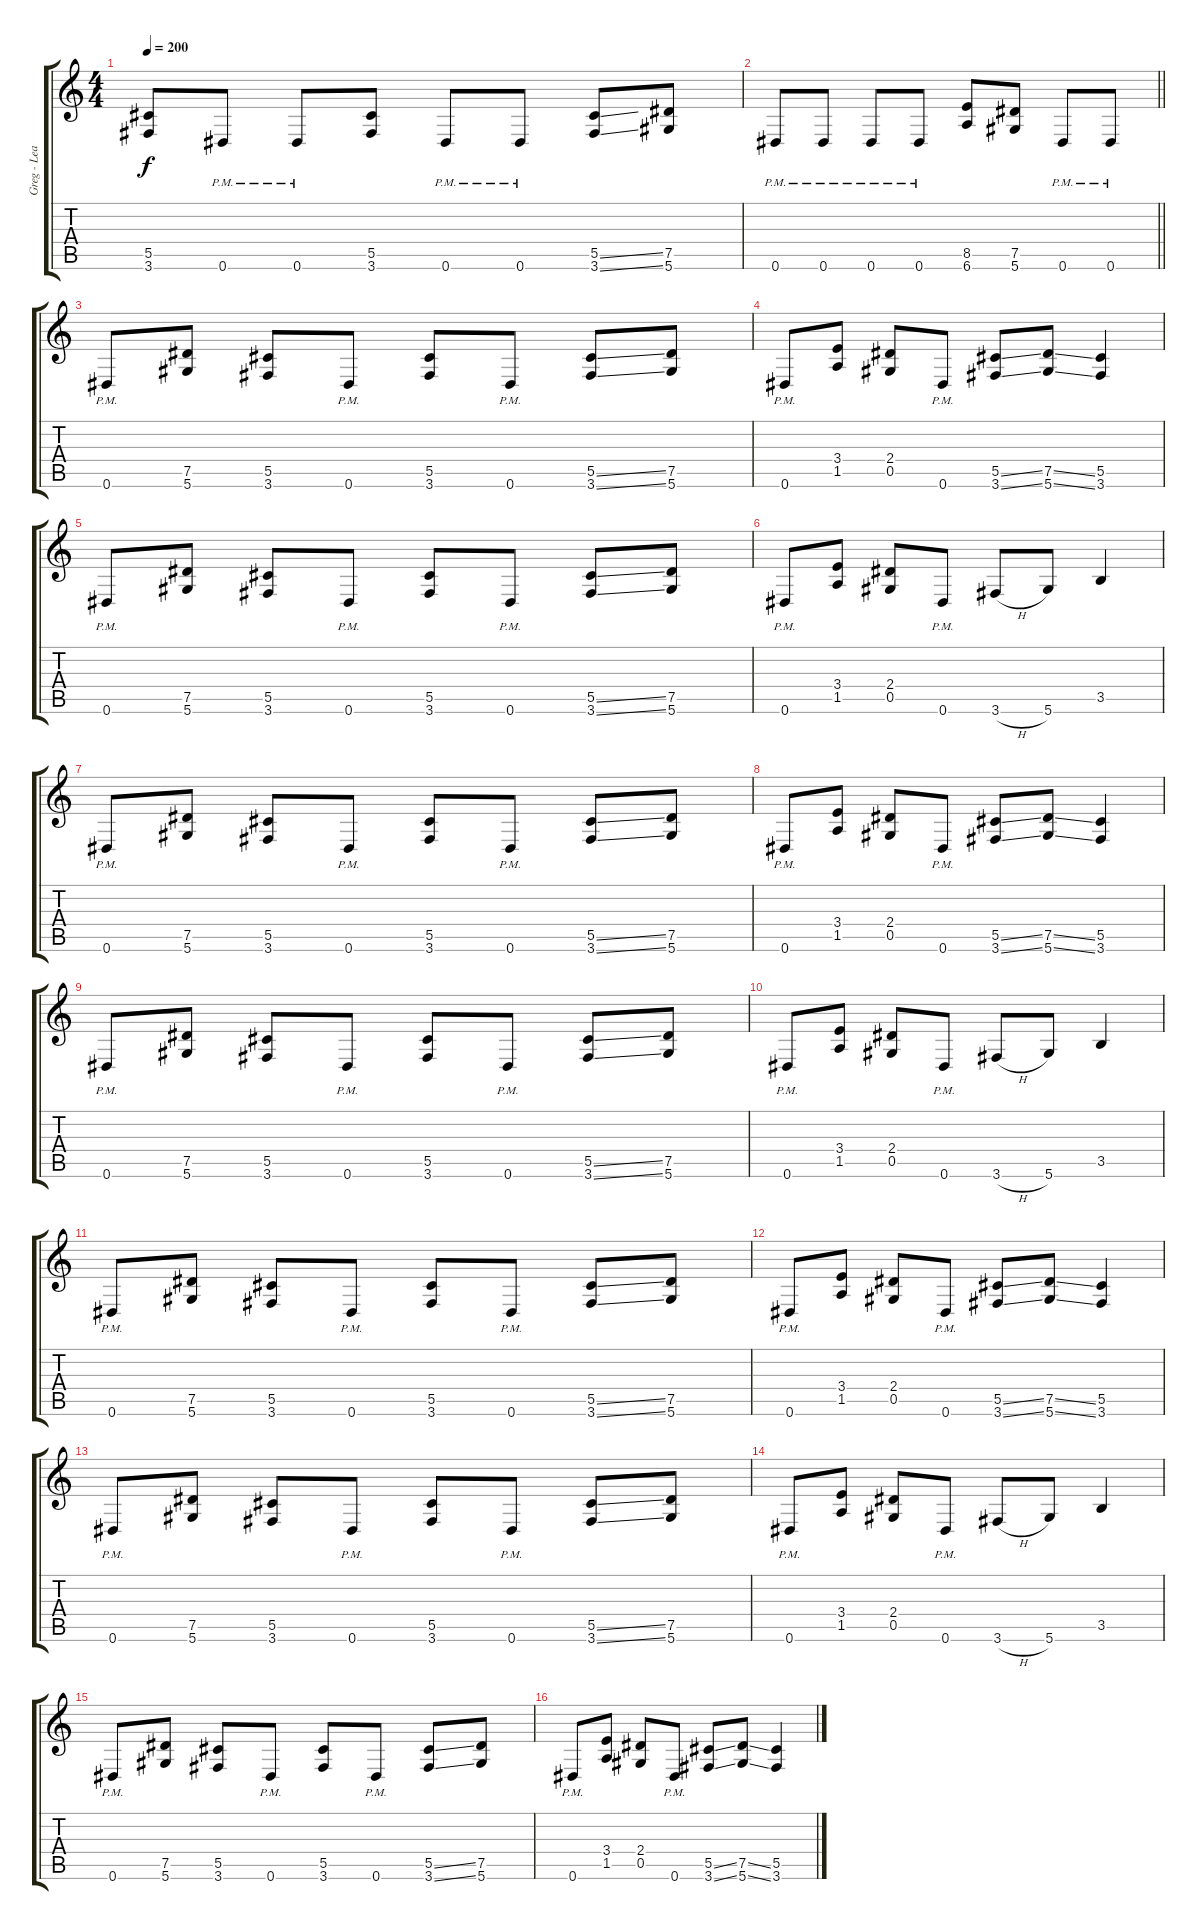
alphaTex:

\track ("Greg - Lead Guitar" "Greg - Lea") {instrument distortionguitar}
\staff {score tabs}
\tuning (Eb4 Bb3 Gb3 Db3 Ab2 Eb2) {hide}
\ts (4 4)
\tempo 200
\clef g2
\ks c
(5.5 3.6).8{dy f} 0.6{pm}.8 0.6{pm}.8 (5.5 3.6).8 0.6{pm}.8 0.6{pm}.8 (5.5{ss} 3.6{ss}).8 (7.5 5.6).8 |
\barLineRight lightlight
0.6{pm}.8 0.6{pm}.8 0.6{pm}.8 0.6{pm}.8 (8.5 6.6).8 (7.5 5.6).8 0.6{pm}.8 0.6{pm}.8 |
0.6{pm}.8 (7.5 5.6).8 (5.5 3.6).8 0.6{pm}.8 (5.5 3.6).8 0.6{pm}.8 (5.5{ss} 3.6{ss}).8 (7.5 5.6).8 |
0.6{pm}.8 (3.4 1.5).8 (2.4 0.5).8 0.6{pm}.8 (5.5{ss} 3.6{ss}).8 (7.5{ss} 5.6{ss}).8 (5.5 3.6).4 |
0.6{pm}.8 (7.5 5.6).8 (5.5 3.6).8 0.6{pm}.8 (5.5 3.6).8 0.6{pm}.8 (5.5{ss} 3.6{ss}).8 (7.5 5.6).8 |
0.6{pm}.8 (3.4 1.5).8 (2.4 0.5).8 0.6{pm}.8 3.6{h}.8 5.6.8 3.5.4 |
0.6{pm}.8 (7.5 5.6).8 (5.5 3.6).8 0.6{pm}.8 (5.5 3.6).8 0.6{pm}.8 (5.5{ss} 3.6{ss}).8 (7.5 5.6).8 |
0.6{pm}.8 (3.4 1.5).8 (2.4 0.5).8 0.6{pm}.8 (5.5{ss} 3.6{ss}).8 (7.5{ss} 5.6{ss}).8 (5.5 3.6).4 |
0.6{pm}.8 (7.5 5.6).8 (5.5 3.6).8 0.6{pm}.8 (5.5 3.6).8 0.6{pm}.8 (5.5{ss} 3.6{ss}).8 (7.5 5.6).8 |
0.6{pm}.8 (3.4 1.5).8 (2.4 0.5).8 0.6{pm}.8 3.6{h}.8 5.6.8 3.5.4 |
0.6{pm}.8 (7.5 5.6).8 (5.5 3.6).8 0.6{pm}.8 (5.5 3.6).8 0.6{pm}.8 (5.5{ss} 3.6{ss}).8 (7.5 5.6).8 |
0.6{pm}.8 (3.4 1.5).8 (2.4 0.5).8 0.6{pm}.8 (5.5{ss} 3.6{ss}).8 (7.5{ss} 5.6{ss}).8 (5.5 3.6).4 |
0.6{pm}.8 (7.5 5.6).8 (5.5 3.6).8 0.6{pm}.8 (5.5 3.6).8 0.6{pm}.8 (5.5{ss} 3.6{ss}).8 (7.5 5.6).8 |
0.6{pm}.8 (3.4 1.5).8 (2.4 0.5).8 0.6{pm}.8 3.6{h}.8 5.6.8 3.5.4 |
0.6{pm}.8 (7.5 5.6).8 (5.5 3.6).8 0.6{pm}.8 (5.5 3.6).8 0.6{pm}.8 (5.5{ss} 3.6{ss}).8 (7.5 5.6).8 |
0.6{pm}.8 (3.4 1.5).8 (2.4 0.5).8 0.6{pm}.8 (5.5{ss} 3.6{ss}).8 (7.5{ss} 5.6{ss}).8 (5.5 3.6).4
